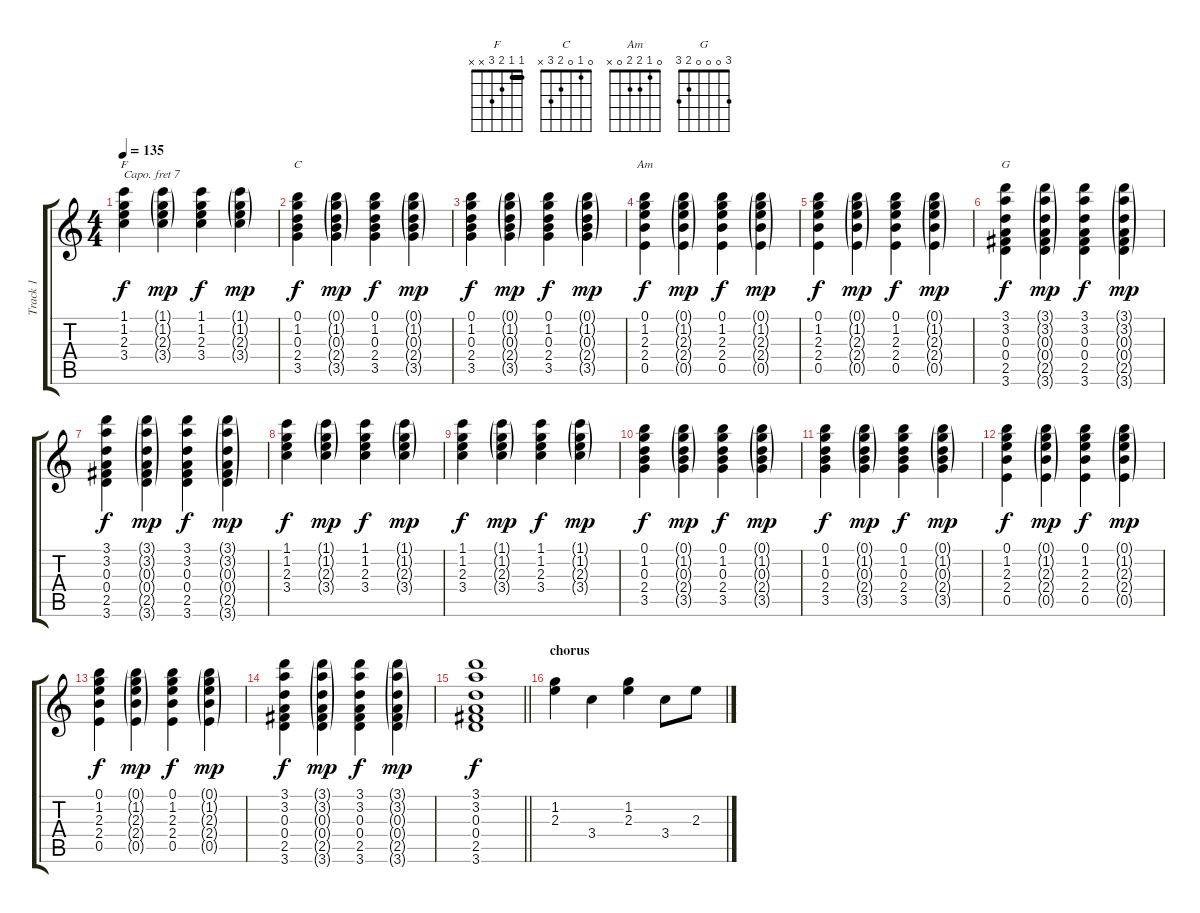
\track ("Track 1" "Track 1") {instrument acousticguitarsteel}
\staff {score tabs}
\capo 7
\tuning (E4 B3 G3 D3 A2 E2) {hide}
\chord ("F" 1 1 2 3 x x) {barre 1}
\chord ("C" 0 1 0 2 3 x)
\chord ("Am" 0 1 2 2 0 x)
\chord ("G" 3 0 0 0 2 3)
\ts (4 4)
\tempo 135
\clef g2
\ks c
(1.1 1.2 2.3 3.4).4{ch "F" dy f} (1.1{g} 1.2{g} 2.3{g} 3.4{g}).4{dy mp} (1.1 1.2 2.3 3.4).4{dy f} (1.1{g} 1.2{g} 2.3{g} 3.4{g}).4{dy mp} |
(0.1 1.2 0.3 2.4 3.5).4{ch "C" dy f} (0.1{g} 1.2{g} 0.3{g} 2.4{g} 3.5{g}).4{dy mp} (0.1 1.2 0.3 2.4 3.5).4{dy f} (0.1{g} 1.2{g} 0.3{g} 2.4{g} 3.5{g}).4{dy mp} |
(0.1 1.2 0.3 2.4 3.5).4{dy f} (0.1{g} 1.2{g} 0.3{g} 2.4{g} 3.5{g}).4{dy mp} (0.1 1.2 0.3 2.4 3.5).4{dy f} (0.1{g} 1.2{g} 0.3{g} 2.4{g} 3.5{g}).4{dy mp} |
(0.1 1.2 2.3 2.4 0.5).4{ch "Am" dy f} (0.1{g} 1.2{g} 2.3{g} 2.4{g} 0.5{g}).4{dy mp} (0.1 1.2 2.3 2.4 0.5).4{dy f} (0.1{g} 1.2{g} 2.3{g} 2.4{g} 0.5{g}).4{dy mp} |
(0.1 1.2 2.3 2.4 0.5).4{dy f} (0.1{g} 1.2{g} 2.3{g} 2.4{g} 0.5{g}).4{dy mp} (0.1 1.2 2.3 2.4 0.5).4{dy f} (0.1{g} 1.2{g} 2.3{g} 2.4{g} 0.5{g}).4{dy mp} |
(3.1 3.2 0.3 0.4 2.5 3.6).4{ch "G" dy f} (3.1{g} 3.2{g} 0.3{g} 0.4{g} 2.5{g} 3.6{g}).4{dy mp} (3.1 3.2 0.3 0.4 2.5 3.6).4{dy f} (3.1{g} 3.2{g} 0.3{g} 0.4{g} 2.5{g} 3.6{g}).4{dy mp} |
(3.1 3.2 0.3 0.4 2.5 3.6).4{dy f} (3.1{g} 3.2{g} 0.3{g} 0.4{g} 2.5{g} 3.6{g}).4{dy mp} (3.1 3.2 0.3 0.4 2.5 3.6).4{dy f} (3.1{g} 3.2{g} 0.3{g} 0.4{g} 2.5{g} 3.6{g}).4{dy mp} |
(1.1 1.2 2.3 3.4).4{dy f} (1.1{g} 1.2{g} 2.3{g} 3.4{g}).4{dy mp} (1.1 1.2 2.3 3.4).4{dy f} (1.1{g} 1.2{g} 2.3{g} 3.4{g}).4{dy mp} |
(1.1 1.2 2.3 3.4).4{dy f} (1.1{g} 1.2{g} 2.3{g} 3.4{g}).4{dy mp} (1.1 1.2 2.3 3.4).4{dy f} (1.1{g} 1.2{g} 2.3{g} 3.4{g}).4{dy mp} |
(0.1 1.2 0.3 2.4 3.5).4{dy f} (0.1{g} 1.2{g} 0.3{g} 2.4{g} 3.5{g}).4{dy mp} (0.1 1.2 0.3 2.4 3.5).4{dy f} (0.1{g} 1.2{g} 0.3{g} 2.4{g} 3.5{g}).4{dy mp} |
(0.1 1.2 0.3 2.4 3.5).4{dy f} (0.1{g} 1.2{g} 0.3{g} 2.4{g} 3.5{g}).4{dy mp} (0.1 1.2 0.3 2.4 3.5).4{dy f} (0.1{g} 1.2{g} 0.3{g} 2.4{g} 3.5{g}).4{dy mp} |
(0.1 1.2 2.3 2.4 0.5).4{dy f} (0.1{g} 1.2{g} 2.3{g} 2.4{g} 0.5{g}).4{dy mp} (0.1 1.2 2.3 2.4 0.5).4{dy f} (0.1{g} 1.2{g} 2.3{g} 2.4{g} 0.5{g}).4{dy mp} |
(0.1 1.2 2.3 2.4 0.5).4{dy f} (0.1{g} 1.2{g} 2.3{g} 2.4{g} 0.5{g}).4{dy mp} (0.1 1.2 2.3 2.4 0.5).4{dy f} (0.1{g} 1.2{g} 2.3{g} 2.4{g} 0.5{g}).4{dy mp} |
(3.1 3.2 0.3 0.4 2.5 3.6).4{dy f} (3.1{g} 3.2{g} 0.3{g} 0.4{g} 2.5{g} 3.6{g}).4{dy mp} (3.1 3.2 0.3 0.4 2.5 3.6).4{dy f} (3.1{g} 3.2{g} 0.3{g} 0.4{g} 2.5{g} 3.6{g}).4{dy mp} |
\barLineRight lightlight
(3.1 3.2 0.3 0.4 2.5 3.6).1{dy f} |
\section ("" "chorus")
(1.2 2.3).4 3.4.4 (1.2 2.3).4 3.4.8 2.3.8
